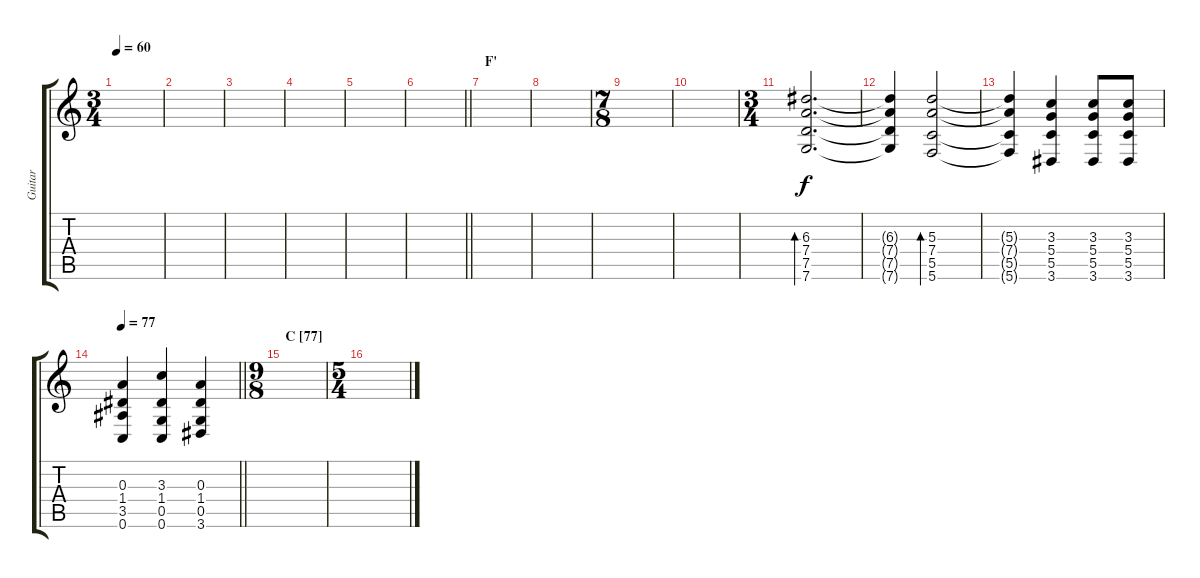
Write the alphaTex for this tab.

\track ("Guitar" "Guitar") {instrument distortionguitar}
\staff {score tabs}
\tuning (G4 E4 A3 D3 G2 C2) {hide}
\ts (3 4)
\tempo 60
\clef g2
\ks c
|
|
|
|
|
\barLineRight lightlight
|
\section ("" "F'")
|
|
\ts (7 8)
|
|
\ts (3 4)
(6.3 7.4 7.5 7.6).2{d bd 60 dy f} |
(6.3{t} 7.4{t} 7.5{t} 7.6{t}).4 (5.3 7.4 5.5 5.6).2{bd 60} |
(5.3{t} 7.4{t} 5.5{t} 5.6{t}).4 (3.3 5.4 5.5 3.6).4 (3.3 5.4 5.5 3.6).8 (3.3 5.4 5.5 3.6).8 |
\tempo 77
\barLineRight lightlight
(0.3 1.4 3.5 0.6).4 (3.3 1.4 0.5 0.6).4 (0.3 1.4 0.5 3.6).4 |
\ts (9 8)
\section ("" "C [77]")
|
\ts (5 4)
